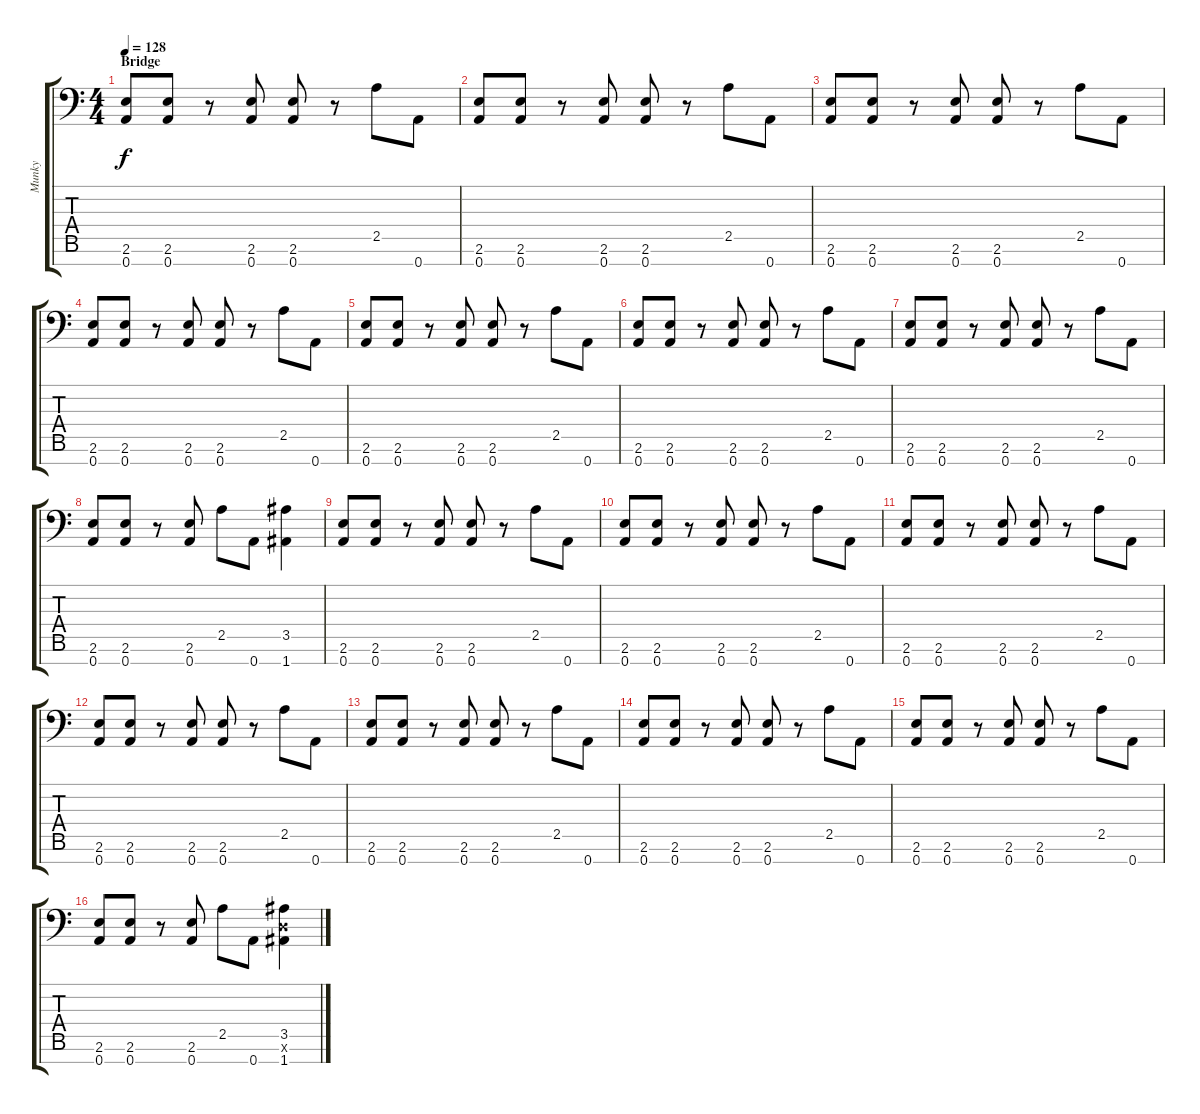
\track ("Munky" "Munky") {instrument distortionguitar}
\staff {score tabs}
\tuning (D4 A3 F3 C3 G2 D2 A1) {hide}
\ts (4 4)
\section ("" "Bridge")
\tempo 128
\clef f4
\ks c
(2.6 0.7).8{dy f volume 12 balance 10} (2.6 0.7).8 r.8 (2.6 0.7).8 (2.6 0.7).8 r.8 2.5.8 0.7.8 |
(2.6 0.7).8 (2.6 0.7).8 r.8 (2.6 0.7).8 (2.6 0.7).8 r.8 2.5.8 0.7.8 |
(2.6 0.7).8 (2.6 0.7).8 r.8 (2.6 0.7).8 (2.6 0.7).8 r.8 2.5.8 0.7.8 |
(2.6 0.7).8 (2.6 0.7).8 r.8 (2.6 0.7).8 (2.6 0.7).8 r.8 2.5.8 0.7.8 |
(2.6 0.7).8 (2.6 0.7).8 r.8 (2.6 0.7).8 (2.6 0.7).8 r.8 2.5.8 0.7.8 |
(2.6 0.7).8 (2.6 0.7).8 r.8 (2.6 0.7).8 (2.6 0.7).8 r.8 2.5.8 0.7.8 |
(2.6 0.7).8 (2.6 0.7).8 r.8 (2.6 0.7).8 (2.6 0.7).8 r.8 2.5.8 0.7.8 |
(2.6 0.7).8 (2.6 0.7).8 r.8 (2.6 0.7).8 2.5.8 0.7.8 (3.5 1.7).4 |
(2.6 0.7).8 (2.6 0.7).8 r.8 (2.6 0.7).8 (2.6 0.7).8 r.8 2.5.8 0.7.8 |
(2.6 0.7).8 (2.6 0.7).8 r.8 (2.6 0.7).8 (2.6 0.7).8 r.8 2.5.8 0.7.8 |
(2.6 0.7).8 (2.6 0.7).8 r.8 (2.6 0.7).8 (2.6 0.7).8 r.8 2.5.8 0.7.8 |
(2.6 0.7).8 (2.6 0.7).8 r.8 (2.6 0.7).8 (2.6 0.7).8 r.8 2.5.8 0.7.8 |
(2.6 0.7).8 (2.6 0.7).8 r.8 (2.6 0.7).8 (2.6 0.7).8 r.8 2.5.8 0.7.8 |
(2.6 0.7).8 (2.6 0.7).8 r.8 (2.6 0.7).8 (2.6 0.7).8 r.8 2.5.8 0.7.8 |
(2.6 0.7).8 (2.6 0.7).8 r.8 (2.6 0.7).8 (2.6 0.7).8 r.8 2.5.8 0.7.8 |
(2.6 0.7).8 (2.6 0.7).8 r.8 (2.6 0.7).8 2.5.8 0.7.8 (3.5 0.6{x} 1.7).4
